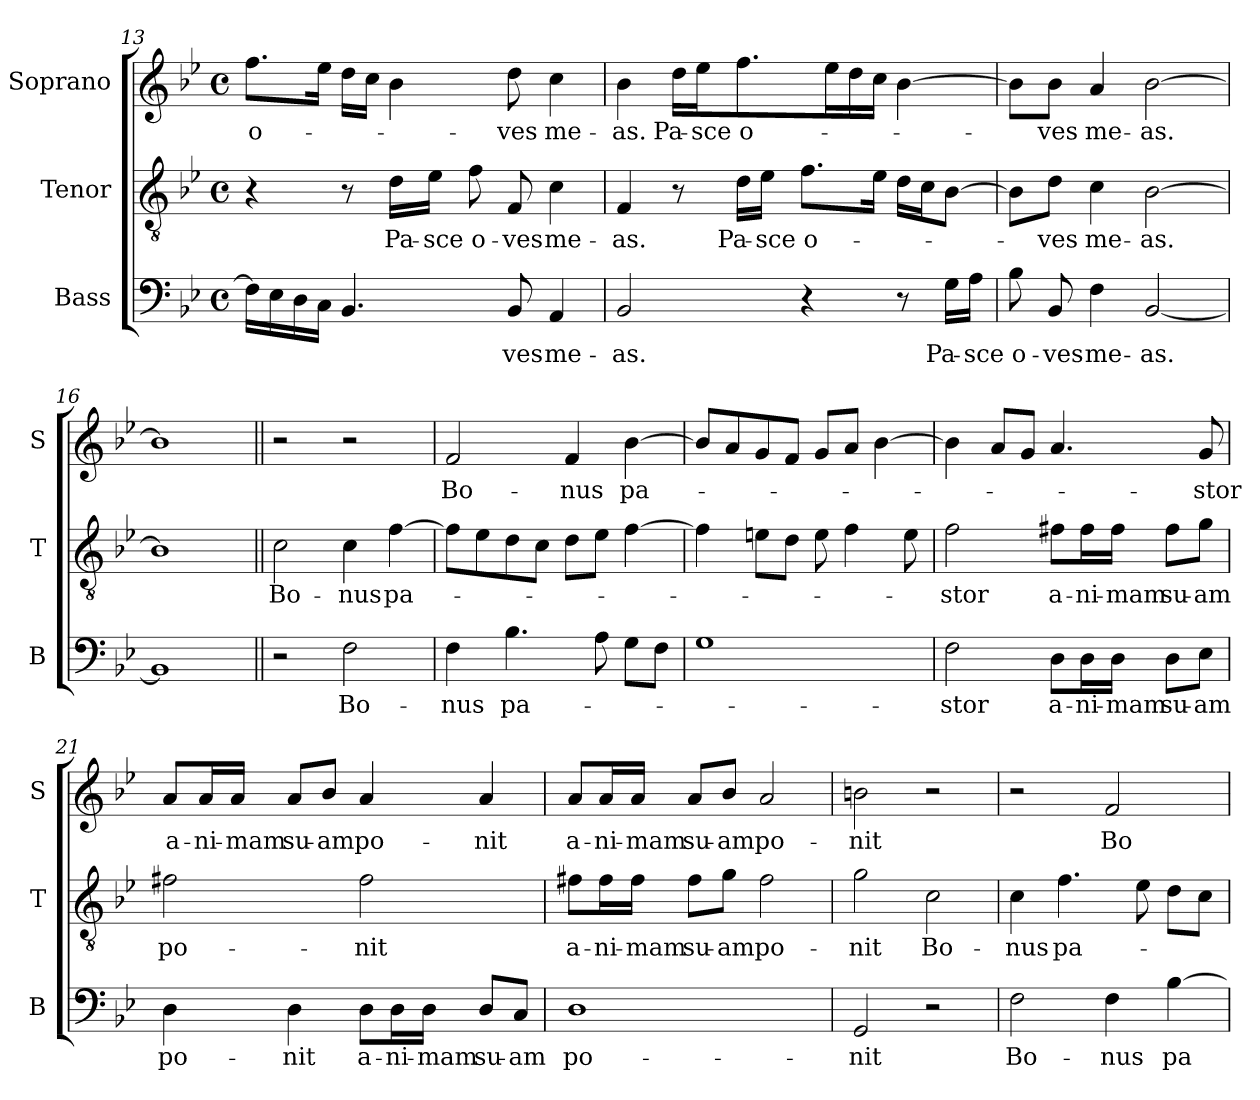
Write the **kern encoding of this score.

**kern	**text	**kern	**text	**kern	**text
*part3	*part3	*part2	*part2	*part1	*part1
*staff3	*staff3	*staff2	*staff2	*staff1	*staff1
*I"Bass	*	*I"Tenor	*	*I"Soprano	*
*I'B	*	*I'T	*	*I'S	*
*clefF4	*	*clefGv2	*	*clefG2	*
*k[b-e-]	*	*k[b-e-]	*	*k[b-e-]	*
*B-:	*	*B-:	*	*B-:	*
*M4/4	*	*M4/4	*	*M4/4	*
*met(c)	*	*met(c)	*	*met(c)	*
=13	=13	=13	=13	=13	=13
!	!	!	!	!	!LO:LY:b
16F\LL]	.	4r	.	8.ff\L	o-
16E-\	.	.	.	.	.
16D\	.	.	.	.	.
16C\JJ	.	.	.	16ee-\Jk	.
4.BB-/	.	8r	.	16dd\LL	.
.	.	.	.	16cc\JJ	.
!	!	!	!LO:LY:b	!	!
.	.	16d\LL	Pa-	4b-\	.
!	!	!	!LO:LY:b	!	!
.	.	16e-\JJ	-sce	.	.
!	!	!	!LO:LY:b	!	!
.	.	8f\	o-	.	.
!	!LO:LY:b	!	!LO:LY:b	!	!LO:LY:b
8BB-/	-ves	8F/	-ves	8dd\	-ves
!	!LO:LY:b	!	!LO:LY:b	!	!LO:LY:b
4AA/	me-	4c\	me-	4cc\	me-
!!LO:PB:g=z
=14	=14	=14	=14	=14	=14
!	!LO:LY:b	!	!LO:LY:b	!	!LO:LY:b
2BB-/	-as.	4F/	-as.	4b-\	-as.
!	!	!	!	!	!LO:LY:b
.	.	8r	.	16dd\LL	Pa-
!	!	!	!	!	!LO:LY:b
.	.	.	.	16ee-\J	-sce
!	!	!	!LO:LY:b	!	!LO:LY:b
.	.	16d\LL	Pa-	8.ff\	o-
!	!	!	!LO:LY:b	!	!
.	.	16e-\JJ	-sce	.	.
!	!	!	!LO:LY:b	!	!
4r	.	8.f\L	o-	.	.
.	.	.	.	16ee-\L	.
.	.	.	.	16dd\	.
.	.	16e-\Jk	.	16cc\JJ	.
8r	.	16d\LL	.	[4b-\	.
.	.	16c\J	.	.	.
!	!LO:LY:b	!	!	!	!
16G\LL	Pa-	[8B-\J	.	.	.
!	!LO:LY:b	!	!	!	!
16A\JJ	-sce	.	.	.	.
=15	=15	=15	=15	=15	=15
!	!LO:LY:b	!	!	!	!
8B-\	o-	8B-\L]	.	8b-\L]	.
!	!LO:LY:b	!	!LO:LY:b	!	!LO:LY:b
8BB-/	-ves	8d\J	-ves	8b-\J	-ves
!	!LO:LY:b	!	!LO:LY:b	!	!LO:LY:b
4F\	me-	4c\	me-	4a/	me-
!	!LO:LY:b	!	!LO:LY:b	!	!LO:LY:b
[2BB-/	-as.	[2B-\	-as.	[2b-\	-as.
=16	=16	=16	=16	=16	=16
1BB-]	.	1B-]	.	1b-]	.
=17||	=17||	=17||	=17||	=17||	=17||
!	!	!	!LO:LY:b	!	!
2r	.	2c\	Bo-	2r	.
!	!LO:LY:b	!	!LO:LY:b	!	!
2F\	Bo-	4c\	-nus	2r	.
!	!	!	!LO:LY:b	!	!
.	.	[4f\	pa-	.	.
=18	=18	=18	=18	=18	=18
!	!LO:LY:b	!	!	!	!LO:LY:b
4F\	-nus	8f\L]	.	2f/	Bo-
.	.	8e-\	.	.	.
!	!LO:LY:b	!	!	!	!
4.B-\	pa-	8d\	.	.	.
.	.	8c\J	.	.	.
!	!	!	!	!	!LO:LY:b
.	.	8d\L	.	4f/	-nus
8A\	.	8e-\J	.	.	.
!	!	!	!	!	!LO:LY:b
8G\L	.	[4f\	.	[4b-\	pa-
8F\J	.	.	.	.	.
!!LO:LB:g=z
=19	=19	=19	=19	=19	=19
1G	.	4f\]	.	8b-/L]	.
.	.	.	.	8a/	.
.	.	8en\L	.	8g/	.
.	.	8d\J	.	8f/J	.
.	.	8e\	.	8g/L	.
.	.	4f\	.	8a/J	.
.	.	.	.	[4b-\	.
.	.	8e\	.	.	.
=20	=20	=20	=20	=20	=20
!	!LO:LY:b	!	!LO:LY:b	!	!
2F\	-stor	2f\	-stor	4b-\]	.
.	.	.	.	8a/L	.
.	.	.	.	8g/J	.
!	!LO:LY:b	!	!LO:LY:b	!	!
8D\L	a-	8f#X\L	a-	4.a/	.
!	!LO:LY:b	!	!LO:LY:b	!	!
16D\L	-ni-	16f#\L	-ni-	.	.
!	!LO:LY:b	!	!LO:LY:b	!	!
16D\JJ	-mam	16f#\JJ	-mam	.	.
!	!LO:LY:b	!	!LO:LY:b	!	!
8D\L	su-	8f#\L	su-	.	.
!	!LO:LY:b	!	!LO:LY:b	!	!LO:LY:b
8E-\J	-am	8g\J	-am	8g/	-stor
=21	=21	=21	=21	=21	=21
!	!LO:LY:b	!	!LO:LY:b	!	!LO:LY:b
4D\	po-	2f#X\	po-	8a/L	a-
!	!	!	!	!	!LO:LY:b
.	.	.	.	16a/L	-ni-
!	!	!	!	!	!LO:LY:b
.	.	.	.	16a/JJ	-mam
!	!LO:LY:b	!	!	!	!LO:LY:b
4D\	-nit	.	.	8a/L	su-
!	!	!	!	!	!LO:LY:b
.	.	.	.	8b-/J	-am
!	!LO:LY:b	!	!LO:LY:b	!	!LO:LY:b
8D\L	a-	2f#\	-nit	4a/	po-
!	!LO:LY:b	!	!	!	!
16D\L	-ni-	.	.	.	.
!	!LO:LY:b	!	!	!	!
16D\JJ	-mam	.	.	.	.
!	!LO:LY:b	!	!	!	!LO:LY:b
8D/L	su-	.	.	4a/	-nit
!	!LO:LY:b	!	!	!	!
8C/J	-am	.	.	.	.
=22	=22	=22	=22	=22	=22
!	!LO:LY:b	!	!LO:LY:b	!	!LO:LY:b
1D	po-	8f#X\L	a-	8a/L	a-
!	!	!	!LO:LY:b	!	!LO:LY:b
.	.	16f#\L	-ni-	16a/L	-ni-
!	!	!	!LO:LY:b	!	!LO:LY:b
.	.	16f#\JJ	-mam	16a/JJ	-mam
!	!	!	!LO:LY:b	!	!LO:LY:b
.	.	8f#\L	su-	8a/L	su-
!	!	!	!LO:LY:b	!	!LO:LY:b
.	.	8g\J	-am	8b-/J	-am
!	!	!	!LO:LY:b	!	!LO:LY:b
.	.	2f#\	po-	2a/	po-
!!LO:LB:g=z
=23	=23	=23	=23	=23	=23
!	!LO:LY:b	!	!LO:LY:b	!	!LO:LY:b
2GG/	-nit	2g\	-nit	2bn\	-nit
!	!	!	!LO:LY:b	!	!
2r	.	2c\	Bo-	2r	.
=24	=24	=24	=24	=24	=24
!	!LO:LY:b	!	!LO:LY:b	!	!
2F\	Bo-	4c\	-nus	2r	.
!	!	!	!LO:LY:b	!	!
.	.	4.f\	pa-	.	.
!	!LO:LY:b	!	!	!	!LO:LY:b
4F\	-nus	.	.	2f/	Bo-
.	.	8e-\	.	.	.
!	!LO:LY:b	!	!	!	!
[4B-\	pa-	8d\L	.	.	.
.	.	8c\J	.	.	.
=	=	=	=	=	=
*-	*-	*-	*-	*-	*-
